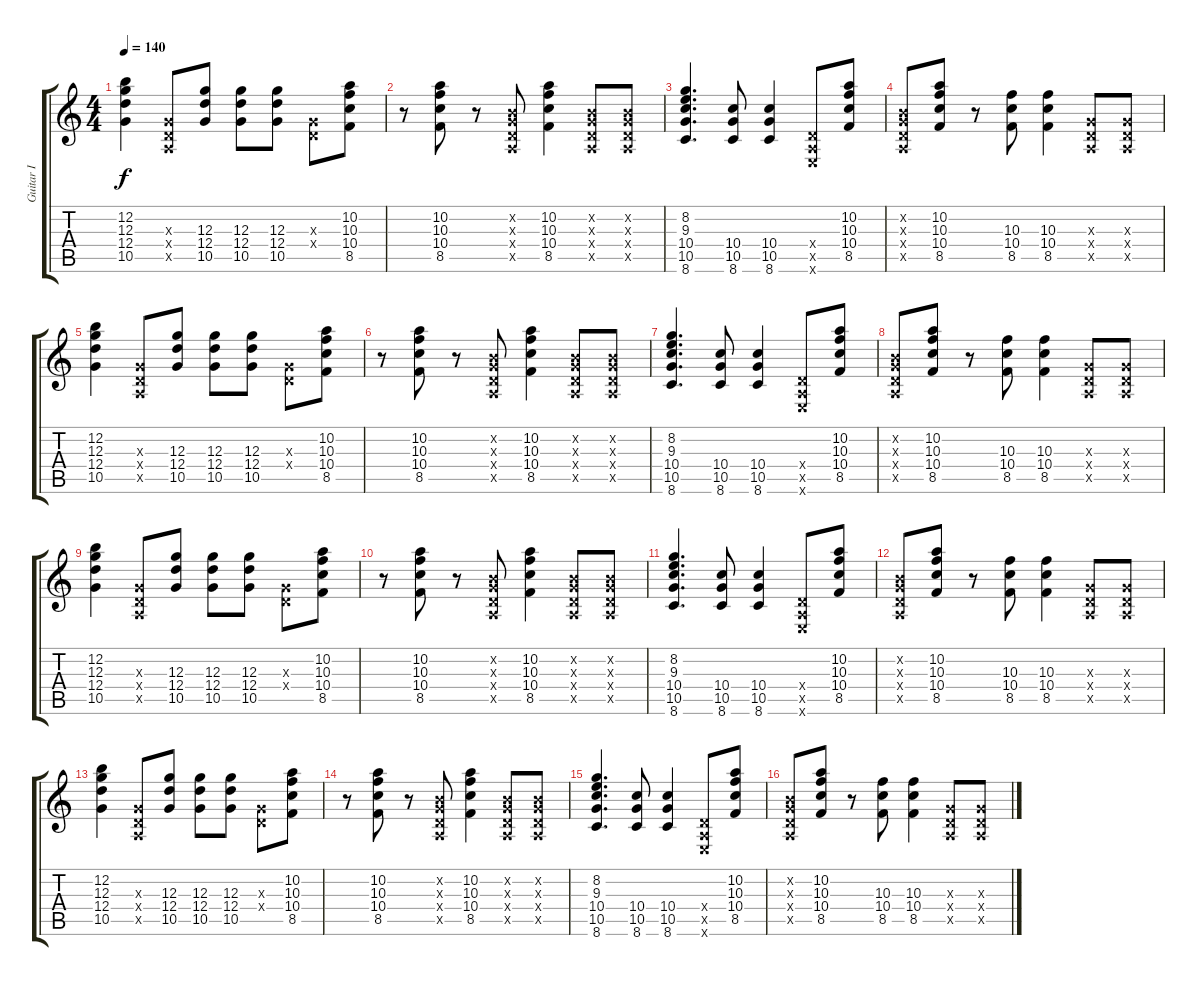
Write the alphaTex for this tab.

\track ("Guitar I" "Guitar I") {instrument overdrivenguitar}
\staff {score tabs}
\tuning (E4 B3 G3 D3 A2 E2) {hide}
\ts (4 4)
\tempo 140
\clef g2
\ks c
(12.2 12.3 12.4 10.5).4{dy f} (0.3{x} 0.4{x} 0.5{x}).8 (12.3 12.4 10.5).8 (12.3 12.4 10.5).8 (12.3 12.4 10.5).8 (0.3{x} 0.4{x}).8 (10.2 10.3 10.4 8.5).8 |
r.8 (10.2 10.3 10.4 8.5).8 r.8 (0.2{x} 0.3{x} 0.4{x} 0.5{x}).8 (10.2 10.3 10.4 8.5).4 (0.2{x} 0.3{x} 0.4{x} 0.5{x}).8 (0.2{x} 0.3{x} 0.4{x} 0.5{x}).8 |
(8.2 9.3 10.4 10.5 8.6).4{d} (10.4 10.5 8.6).8 (10.4 10.5 8.6).4 (0.4{x} 0.5{x} 0.6{x}).8 (10.2 10.3 10.4 8.5).8 |
(0.2{x} 0.3{x} 0.4{x} 0.5{x}).8 (10.2 10.3 10.4 8.5).8 r.8 (10.3 10.4 8.5).8 (10.3 10.4 8.5).4 (0.3{x} 0.4{x} 0.5{x}).8 (0.3{x} 0.4{x} 0.5{x}).8 |
(12.2 12.3 12.4 10.5).4 (0.3{x} 0.4{x} 0.5{x}).8 (12.3 12.4 10.5).8 (12.3 12.4 10.5).8 (12.3 12.4 10.5).8 (0.3{x} 0.4{x}).8 (10.2 10.3 10.4 8.5).8 |
r.8 (10.2 10.3 10.4 8.5).8 r.8 (0.2{x} 0.3{x} 0.4{x} 0.5{x}).8 (10.2 10.3 10.4 8.5).4 (0.2{x} 0.3{x} 0.4{x} 0.5{x}).8 (0.2{x} 0.3{x} 0.4{x} 0.5{x}).8 |
(8.2 9.3 10.4 10.5 8.6).4{d} (10.4 10.5 8.6).8 (10.4 10.5 8.6).4 (0.4{x} 0.5{x} 0.6{x}).8 (10.2 10.3 10.4 8.5).8 |
(0.2{x} 0.3{x} 0.4{x} 0.5{x}).8 (10.2 10.3 10.4 8.5).8 r.8 (10.3 10.4 8.5).8 (10.3 10.4 8.5).4 (0.3{x} 0.4{x} 0.5{x}).8 (0.3{x} 0.4{x} 0.5{x}).8 |
(12.2 12.3 12.4 10.5).4 (0.3{x} 0.4{x} 0.5{x}).8 (12.3 12.4 10.5).8 (12.3 12.4 10.5).8 (12.3 12.4 10.5).8 (0.3{x} 0.4{x}).8 (10.2 10.3 10.4 8.5).8 |
r.8 (10.2 10.3 10.4 8.5).8 r.8 (0.2{x} 0.3{x} 0.4{x} 0.5{x}).8 (10.2 10.3 10.4 8.5).4 (0.2{x} 0.3{x} 0.4{x} 0.5{x}).8 (0.2{x} 0.3{x} 0.4{x} 0.5{x}).8 |
(8.2 9.3 10.4 10.5 8.6).4{d} (10.4 10.5 8.6).8 (10.4 10.5 8.6).4 (0.4{x} 0.5{x} 0.6{x}).8 (10.2 10.3 10.4 8.5).8 |
(0.2{x} 0.3{x} 0.4{x} 0.5{x}).8 (10.2 10.3 10.4 8.5).8 r.8 (10.3 10.4 8.5).8 (10.3 10.4 8.5).4 (0.3{x} 0.4{x} 0.5{x}).8 (0.3{x} 0.4{x} 0.5{x}).8 |
(12.2 12.3 12.4 10.5).4 (0.3{x} 0.4{x} 0.5{x}).8 (12.3 12.4 10.5).8 (12.3 12.4 10.5).8 (12.3 12.4 10.5).8 (0.3{x} 0.4{x}).8 (10.2 10.3 10.4 8.5).8 |
r.8 (10.2 10.3 10.4 8.5).8 r.8 (0.2{x} 0.3{x} 0.4{x} 0.5{x}).8 (10.2 10.3 10.4 8.5).4 (0.2{x} 0.3{x} 0.4{x} 0.5{x}).8 (0.2{x} 0.3{x} 0.4{x} 0.5{x}).8 |
(8.2 9.3 10.4 10.5 8.6).4{d} (10.4 10.5 8.6).8 (10.4 10.5 8.6).4 (0.4{x} 0.5{x} 0.6{x}).8 (10.2 10.3 10.4 8.5).8 |
(0.2{x} 0.3{x} 0.4{x} 0.5{x}).8 (10.2 10.3 10.4 8.5).8 r.8 (10.3 10.4 8.5).8 (10.3 10.4 8.5).4 (0.3{x} 0.4{x} 0.5{x}).8 (0.3{x} 0.4{x} 0.5{x}).8
